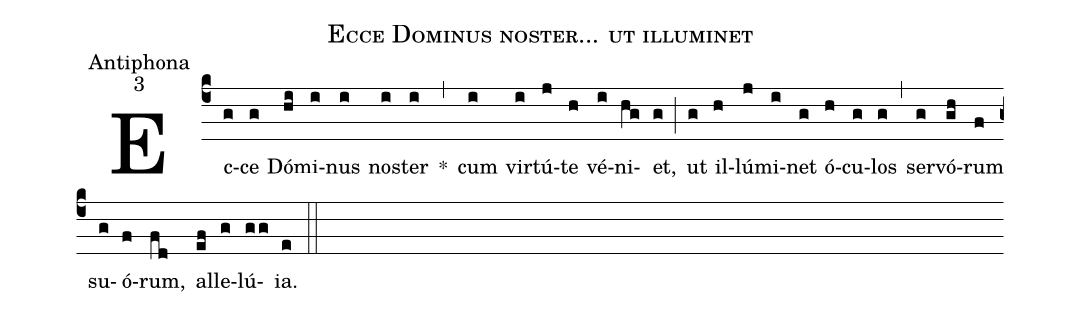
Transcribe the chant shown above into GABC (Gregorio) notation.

name:Ecce Dominus noster... ut illuminet;
office-part:Antiphona;
mode:3;
%%
(c4) Ec(g)ce(g) Dó(hi)mi(i)nus(i) nos(i)ter(i) *(,) cum(i) vir(i)tú(j)te(h) vé(i)ni(hg)et,(g) (;) ut(g) il(h)lú(j)mi(i)net(g) ó(h)cu(g)los(g) (,) ser(g)vó(gh)rum(f) su(g)ó(f)rum,(fd) al(ef)le(g)lú(gg)ia.(e) (::)
